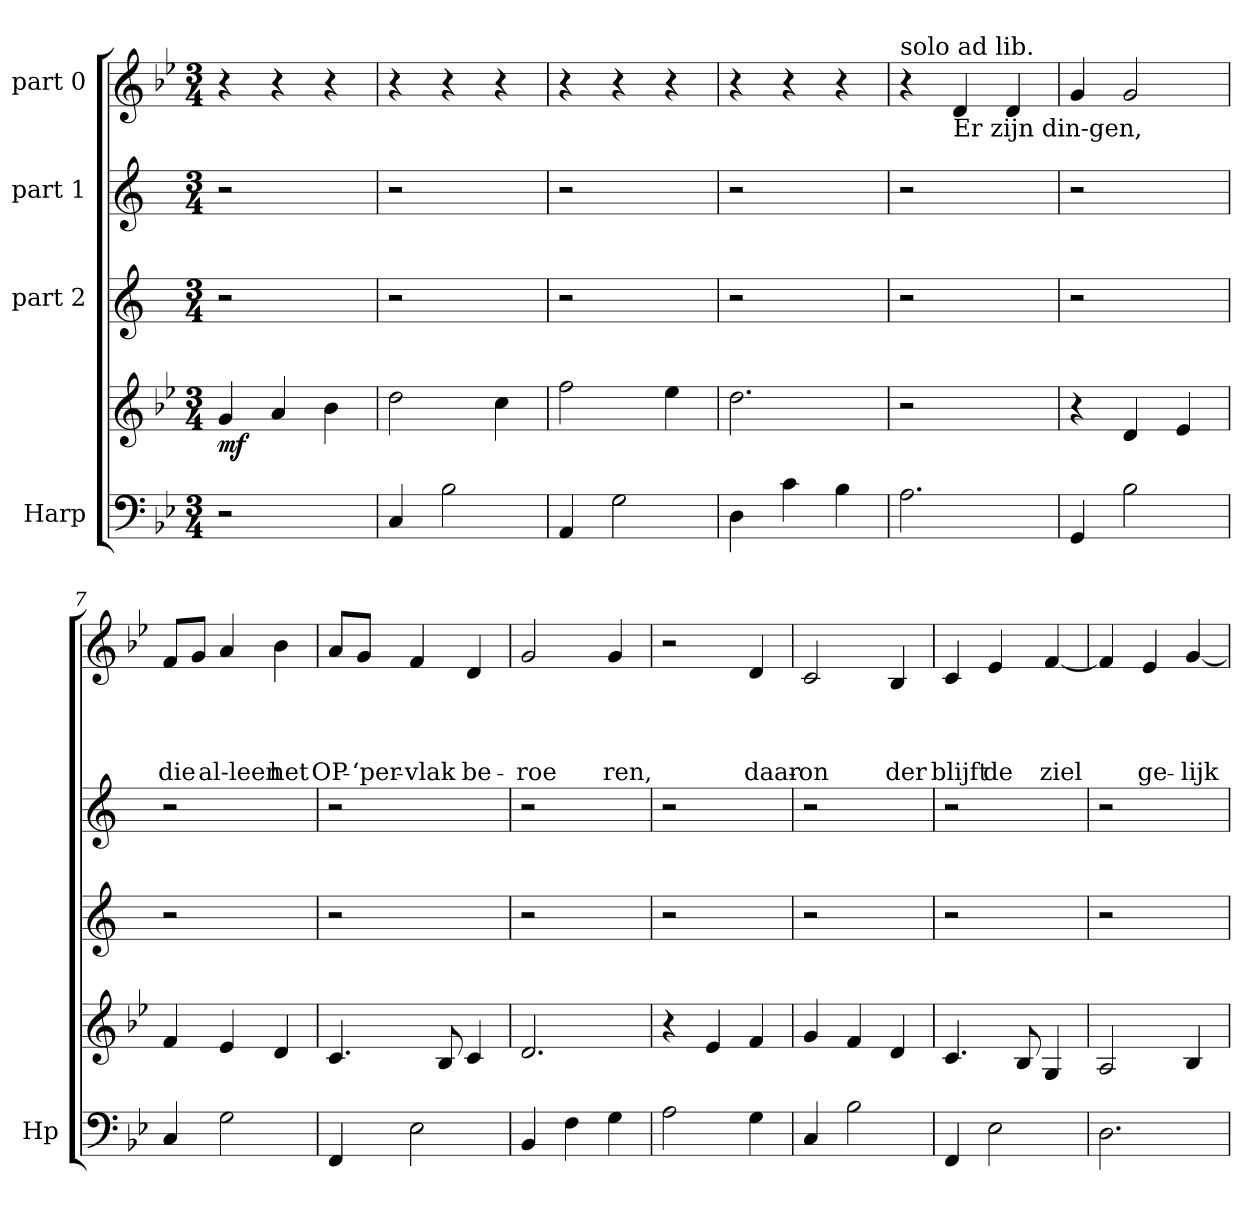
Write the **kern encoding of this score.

**kern	**kern	**dynam	**kern	**kern	**kern	**text	**text	**text	**text
*part4	*part4	*part4	*part3	*part2	*part1	*part1	*part1	*part1	*part1
*staff5	*staff4	*staff4/5	*staff3	*staff2	*staff1	*staff1	*staff1	*staff1	*staff1
*I"Harp	*	*	*I"part 2	*I"part 1	*I"part 0	*	*	*	*
*I'Hp	*	*	*	*	*	*	*	*	*
*clefF4	*clefG2	*	*clefG2	*clefG2	*clefG2	*	*	*	*
*k[b-e-]	*k[b-e-]	*	*k[]	*k[]	*k[b-e-]	*	*	*	*
*M3/4	*M3/4	*	*M3/4	*M3/4	*M3/4	*	*	*	*
*MM144	*MM144	*	*MM144	*MM144	*MM144	*	*	*	*
=1	=1	=1	=1	=1	=1	=1	=1	=1	=1
!	!	!LO:DY:b	!	!	!	!	!	!	!
2r	4g/	mf	2r	2r	4r	.	.	.	.
.	4a/	.	.	.	4r	.	.	.	.
4ryy	4b-\	.	4ryy	4ryy	4r	.	.	.	.
=2	=2	=2	=2	=2	=2	=2	=2	=2	=2
4C/	2dd\	.	2r	2r	4r	.	.	.	.
2B-\	.	.	.	.	4r	.	.	.	.
.	4cc\	.	4ryy	4ryy	4r	.	.	.	.
=3	=3	=3	=3	=3	=3	=3	=3	=3	=3
4AA/	2ff\	.	2r	2r	4r	.	.	.	.
2G\	.	.	.	.	4r	.	.	.	.
.	4ee-\	.	4ryy	4ryy	4r	.	.	.	.
=4	=4	=4	=4	=4	=4	=4	=4	=4	=4
4D\	2.dd\	.	2r	2r	4r	.	.	.	.
4c\	.	.	.	.	4r	.	.	.	.
4B-\	.	.	4ryy	4ryy	4r	.	.	.	.
=5	=5	=5	=5	=5	=5	=5	=5	=5	=5
!	!	!	!	!	!LO:TX:a:t=solo ad lib.	!	!	!	!
2.A\	2r	.	2r	2r	4r	.	.	.	.
!	!	!	!	!	!LO:TX:b:t=Er zijn din-gen,	!	!	!	!
.	.	.	.	.	4d/	.	.	.	.
.	4ryy	.	4ryy	4ryy	4d/	.	.	.	.
=6	=6	=6	=6	=6	=6	=6	=6	=6	=6
4GG/	4r	.	2r	2r	4g/	.	.	.	.
2B-\	4d/	.	.	.	2g/	.	.	.	.
.	4e-/	.	4ryy	4ryy	.	.	.	.	.
!!LO:LB:g=z
=7	=7	=7	=7	=7	=7	=7	=7	=7	=7
!	!	!	!	!	!	!	!	!	!LO:LY:b
4C/	4f/	.	2r	2r	8f/L	.	.	.	die
.	.	.	.	.	8g/J	.	.	.	.
!	!	!	!	!	!	!	!	!	!LO:LY:b
2G\	4e-/	.	.	.	4a/	.	.	.	al-leen
!	!	!	!	!	!	!	!	!	!LO:LY:b
.	4d/	.	4ryy	4ryy	4b-\	.	.	.	het
=8	=8	=8	=8	=8	=8	=8	=8	=8	=8
!	!	!	!	!	!	!	!	!	!LO:LY:b
4FF/	4.c/	.	2r	2r	8a/L	.	.	.	OP-
!	!	!	!	!	!	!	!	!	!LO:LY:b
.	.	.	.	.	8g/J	.	.	.	‘per-
!	!	!	!	!	!	!	!	!	!LO:LY:b
2E-\	.	.	.	.	4f/	.	.	.	vlak
.	8B-/	.	.	.	.	.	.	.	.
!	!	!	!	!	!	!	!	!	!LO:LY:b
.	4c/	.	4ryy	4ryy	4d/	.	.	.	be -
=9	=9	=9	=9	=9	=9	=9	=9	=9	=9
!	!	!	!	!	!	!	!	!	!LO:LY:b
4BB-/	2.d/	.	2r	2r	2g/	.	.	.	roe
4F\	.	.	.	.	.	.	.	.	.
!	!	!	!	!	!	!	!	!	!LO:LY:b
4G\	.	.	4ryy	4ryy	4g/	.	.	.	ren,
=10	=10	=10	=10	=10	=10	=10	=10	=10	=10
2A\	4r	.	2r	2r	2r	.	.	.	.
.	4e-/	.	.	.	.	.	.	.	.
!	!	!	!	!	!	!	!	!	!LO:LY:b
4G\	4f/	.	4ryy	4ryy	4d/	.	.	.	daar -
=11	=11	=11	=11	=11	=11	=11	=11	=11	=11
!	!	!	!	!	!	!	!	!	!LO:LY:b
4C/	4g/	.	2r	2r	2c/	.	.	.	on
2B-\	4f/	.	.	.	.	.	.	.	.
!	!	!	!	!	!	!	!	!	!LO:LY:b
.	4d/	.	4ryy	4ryy	4B-/	.	.	.	der
=12	=12	=12	=12	=12	=12	=12	=12	=12	=12
!	!	!	!	!	!	!	!	!	!LO:LY:b
4FF/	4.c/	.	2r	2r	4c/	.	.	.	blijft
!	!	!	!	!	!	!	!	!	!LO:LY:b
2E-\	.	.	.	.	4e-/	.	.	.	de
.	8B-/	.	.	.	.	.	.	.	.
!	!	!	!	!	!	!	!	!	!LO:LY:b
.	4G/	.	4ryy	4ryy	[4f/	.	.	.	ziel
=13	=13	=13	=13	=13	=13	=13	=13	=13	=13
2.D\	2A/	.	2r	2r	4f/]	.	.	.	.
!	!	!	!	!	!	!	!	!	!LO:LY:b
.	.	.	.	.	4e-/	.	.	.	ge-
!	!	!	!	!	!	!	!	!	!LO:LY:b
.	4B-/	.	4ryy	4ryy	[4g/	.	.	.	lijk
=	=	=	=	=	=	=	=	=	=
*-	*-	*-	*-	*-	*-	*-	*-	*-	*-
